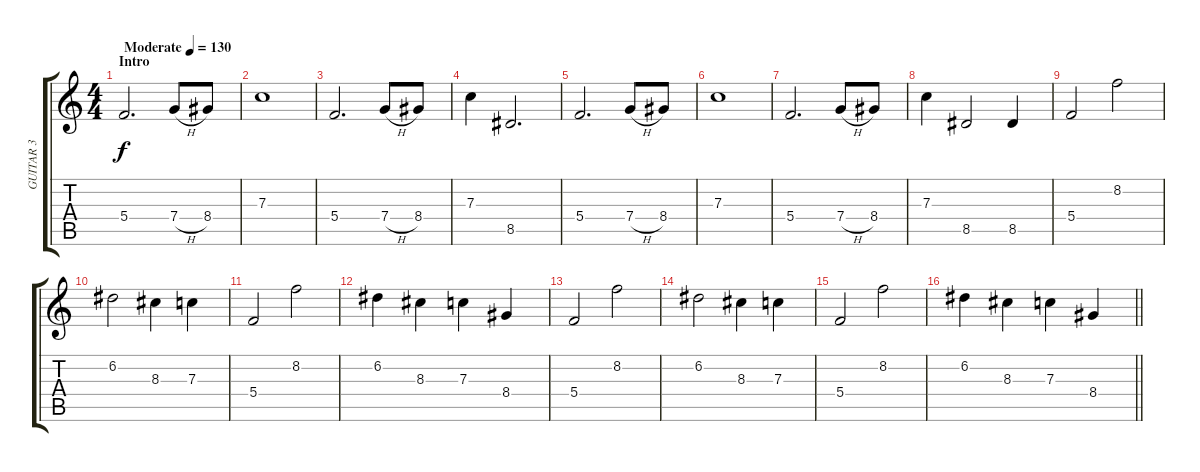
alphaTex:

\track ("GUITAR 3" "GUITAR 3") {instrument distortionguitar}
\staff {score tabs}
\tuning (D4 A3 F3 C3 G2 D2) {hide}
\ts (4 4)
\section ("" "Intro")
\tempo (130 "Moderate")
\clef g2
\ks c
5.4.2{d dy f instrument distortionguitar} 7.4{h}.8 8.4.8 |
7.3.1 |
5.4.2{d} 7.4{h}.8 8.4.8 |
7.3.4 8.5.2{d} |
5.4.2{d} 7.4{h}.8 8.4.8 |
7.3.1 |
5.4.2{d} 7.4{h}.8 8.4.8 |
7.3.4 8.5.2 8.5.4 |
5.4.2 8.2.2 |
6.2.2 8.3.4 7.3.4 |
5.4.2 8.2.2 |
6.2.4 8.3.4 7.3.4 8.4.4 |
5.4.2 8.2.2 |
6.2.2 8.3.4 7.3.4 |
5.4.2 8.2.2 |
\barLineRight lightlight
6.2.4 8.3.4 7.3.4 8.4.4
